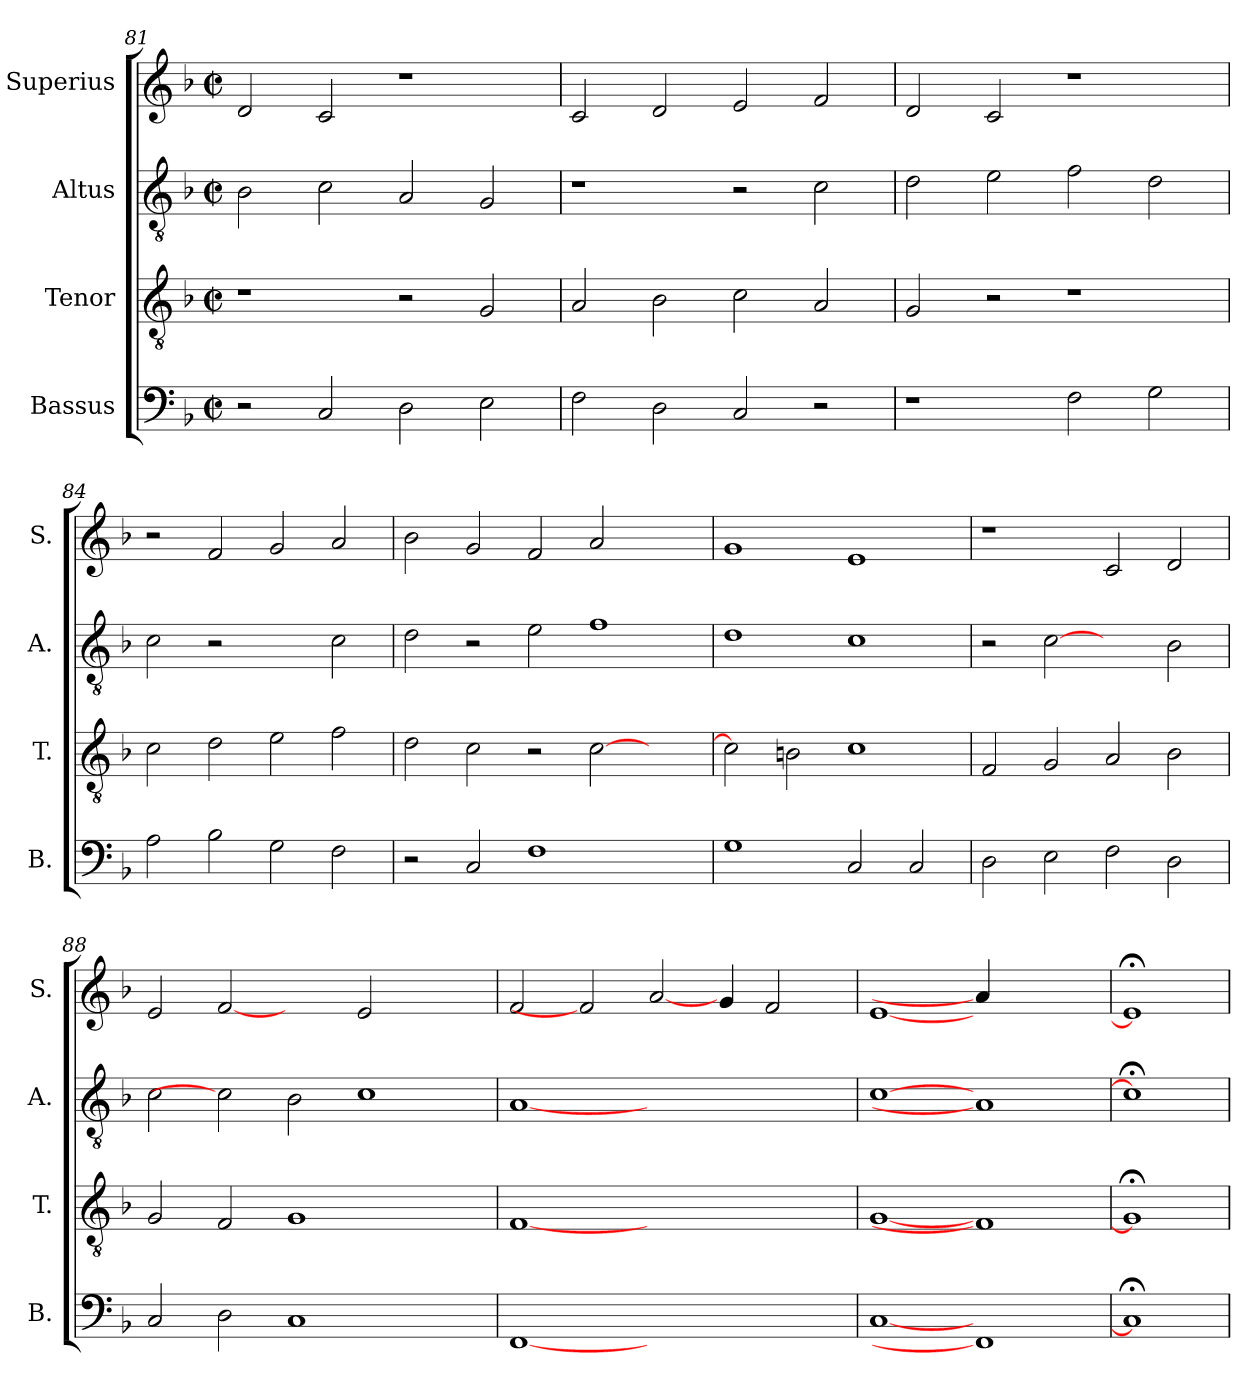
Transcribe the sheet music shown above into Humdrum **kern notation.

**kern	**kern	**kern	**kern
*part4	*part3	*part2	*part1
*staff4	*staff3	*staff2	*staff1
*I"Bassus	*I"Tenor	*I"Altus	*I"Superius
*I'B.	*I'T.	*I'A.	*I'S.
*clefF4	*clefGv2	*clefGv2	*clefG2
*	*ITrd7c12	*ITrd7c12	*
*k[b-]	*k[b-]	*k[b-]	*k[b-]
*F:	*F:	*F:	*F:
*M2/2	*M2/2	*M2/2	*M2/2
*met(c|)	*met(c|)	*met(c|)	*met(c|)
=81	=81	=81	=81
2r	1r	2BB-i\	2di/
2Ci/	.	2Ci\	2ci/
2Di\	2r	2AAi/	1r
2Ei\	2GGi/	2GGi/	.
!!LO:LB:g=z
=82	=82	=82	=82
2Fi\	2AAi/	1r	2ci/
2Di\	2BB-i\	.	2di/
2Ci/	2Ci\	2r	2ei/
2r	2AAi/	2Ci\	2fi/
=83	=83	=83	=83
1r	2GGi/	2Di\	2di/
.	2r	2Ei\	2ci/
2Fi\	1r	2Fi\	1r
2Gi\	.	2Di\	.
=84	=84	=84	=84
2Ai\	2Ci\	2Ci\	2r
2B-i\	2Di\	2r	2fi/
2Gi\	2Ei\	2ryy	2gi/
2Fi\	2Fi\	2Ci\	2ai/
=85	=85	=85	=85
2r	2Di\	2Di\	2b-i\
2Ci/	2Ci\	2r	2gi/
1Fi	2r	2Ei\	2fi/
.	[>2Ci\	1Fi	2ai/
2ryy	2ryy	.	2ryy
!!LO:LB:g=z
=86	=86	=86	=86
1Gi	2Ci\]	1Di	1gi
.	2BBni\	.	.
2Ci/	1Ci	1Ci	1ei
2Ci/	.	.	.
=87	=87	=87	=87
2Di\	2FFi/	2r	1r
2Ei\	2GGi/	[2Ci	.
2Fi\	2AAi/	2ryy	2ci/
2Di\	2BB-i\	2BB-i\	2di/
=88	=88	=88	=88
2Ci/	2GGi/	2Ci\	2ei/
2Di\	2FFi/	2Ci]	[2fi
1Ci	1GGi	2BB-i\	2ryy
.	.	1Ci	2ei/
2ryy	2ryy	.	2ryy
=89	=89	=89	=89
[1FFi	[1FFi	[1AAi	2fi/
.	.	.	2fi]
1ryy	1ryy	1ryy	[2ai/
.	.	.	4gi/
.	.	.	2fi/
4ryy	4ryy	4ryy	.
=90	=90	=90	=90
[1Ci	[1GGi	[1Ci	[1ei
1FFi]	1FFi]	1AAi]	4ai/]
.	.	.	2.ryy
=91	=91	=91	=91
1C;i]	1GG;i]	1C;i]	1e;i]
=	=	=	=
*-	*-	*-	*-
